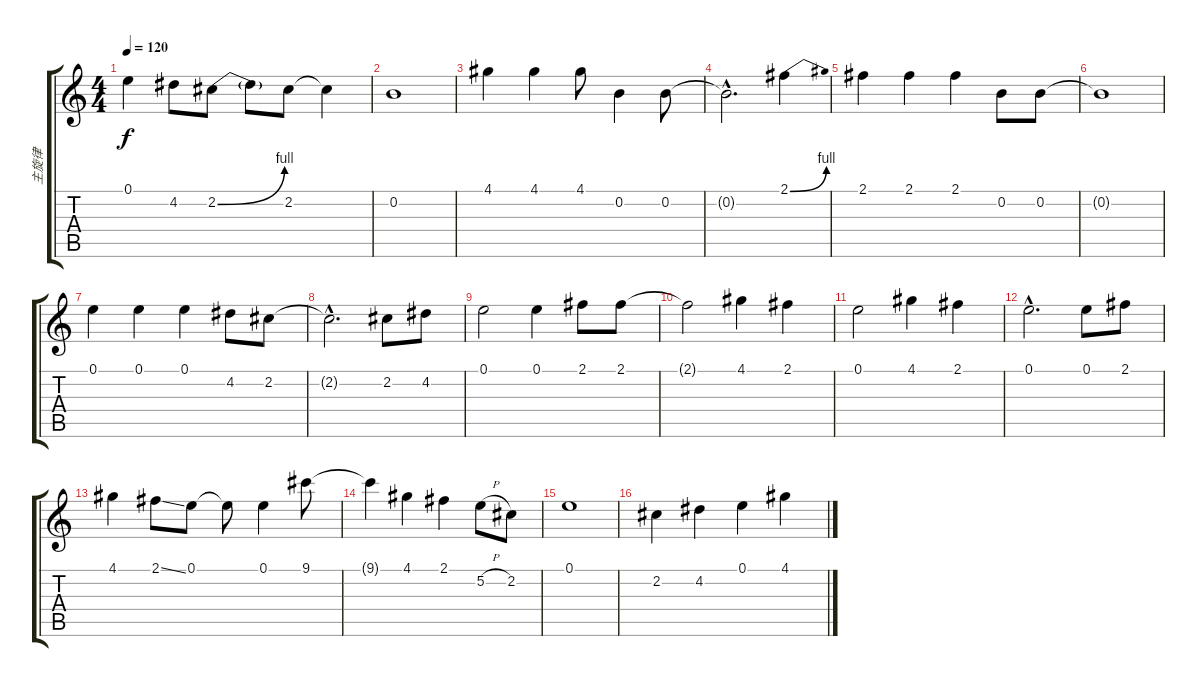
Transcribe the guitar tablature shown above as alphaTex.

\track ("主旋律" "主旋律") {instrument overdrivenguitar}
\staff {score tabs}
\tuning (E4 B3 G3 D3 A2 E2) {hide}
\ts (4 4)
\tempo 120
\clef g2
\ks c
0.1.4{dy f} 4.2.8 2.2{be (bend 0 0 60 4)}.8 2.2{t}.8 2.2.8 2.2{t}.4 |
0.2.1 |
4.1.4 4.1.4 4.1.8 0.2.4 0.2.8 |
0.2{hac t}.2{d} 2.1{be (bend 0 0 60 4)}.4 |
2.1.4 2.1.4 2.1.4 0.2.8 0.2.8 |
0.2{t}.1 |
0.1.4 0.1.4 0.1.4 4.2.8 2.2.8 |
2.2{hac t}.2{d} 2.2.8 4.2.8 |
0.1.2 0.1.4 2.1.8 2.1.8 |
2.1{t}.2 4.1.4 2.1.4 |
0.1.2 4.1.4 2.1.4 |
0.1{hac}.2{d} 0.1.8 2.1.8 |
4.1.4 2.1{ss}.8 0.1.8 0.1{t}.8 0.1.4 9.1.8 |
9.1{t}.4 4.1.4 2.1.4 5.2{h}.8 2.2.8 |
0.1.1 |
2.2.4 4.2.4 0.1.4 4.1.4
